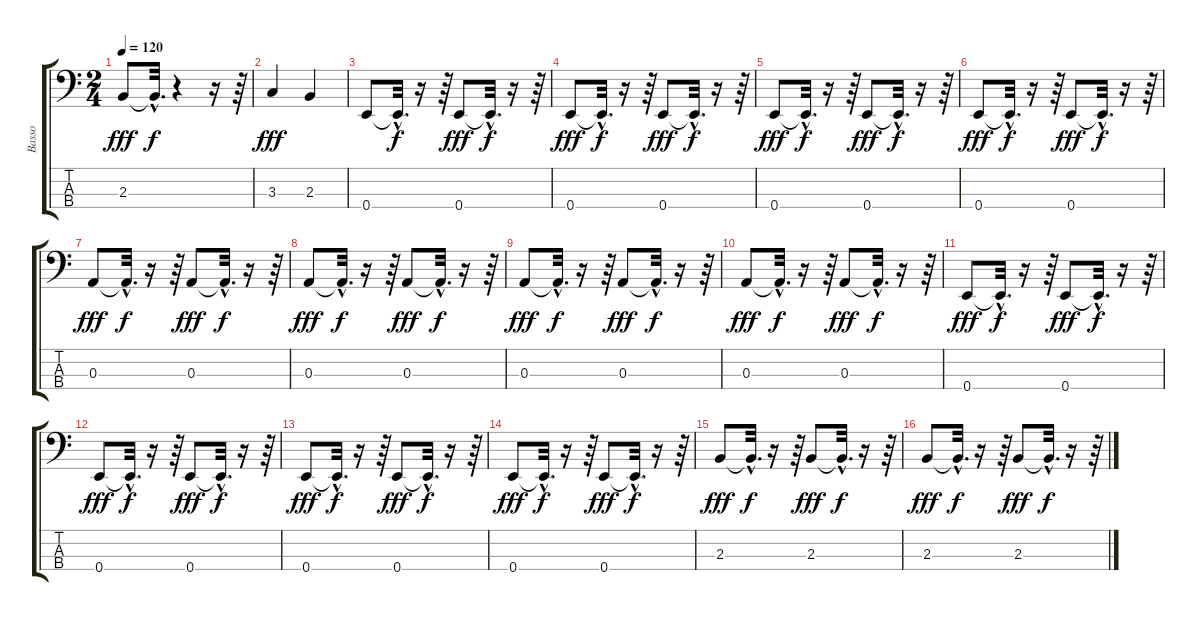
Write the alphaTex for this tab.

\track ("Basso" "Basso") {instrument electricbasspick}
\staff {score tabs}
\tuning (G2 D2 A1 E1) {hide}
\ts (2 4)
\tempo 120
\clef f4
\ks c
2.3.8{dy fff} 2.3{hac t}.32{d dy f} r.4 r.16 r.64 |
3.3.4{dy fff} 2.3.4 |
0.4.8 0.4{hac t}.32{d dy f} r.16 r.64 0.4.8{dy fff} 0.4{hac t}.32{d dy f} r.16 r.64 |
0.4.8{dy fff} 0.4{hac t}.32{d dy f} r.16 r.64 0.4.8{dy fff} 0.4{hac t}.32{d dy f} r.16 r.64 |
0.4.8{dy fff} 0.4{hac t}.32{d dy f} r.16 r.64 0.4.8{dy fff} 0.4{hac t}.32{d dy f} r.16 r.64 |
0.4.8{dy fff} 0.4{hac t}.32{d dy f} r.16 r.64 0.4.8{dy fff} 0.4{hac t}.32{d dy f} r.16 r.64 |
0.3.8{dy fff} 0.3{hac t}.32{d dy f} r.16 r.64 0.3.8{dy fff} 0.3{hac t}.32{d dy f} r.16 r.64 |
0.3.8{dy fff} 0.3{hac t}.32{d dy f} r.16 r.64 0.3.8{dy fff} 0.3{hac t}.32{d dy f} r.16 r.64 |
0.3.8{dy fff} 0.3{hac t}.32{d dy f} r.16 r.64 0.3.8{dy fff} 0.3{hac t}.32{d dy f} r.16 r.64 |
0.3.8{dy fff} 0.3{hac t}.32{d dy f} r.16 r.64 0.3.8{dy fff} 0.3{hac t}.32{d dy f} r.16 r.64 |
0.4.8{dy fff} 0.4{hac t}.32{d dy f} r.16 r.64 0.4.8{dy fff} 0.4{hac t}.32{d dy f} r.16 r.64 |
0.4.8{dy fff} 0.4{hac t}.32{d dy f} r.16 r.64 0.4.8{dy fff} 0.4{hac t}.32{d dy f} r.16 r.64 |
0.4.8{dy fff} 0.4{hac t}.32{d dy f} r.16 r.64 0.4.8{dy fff} 0.4{hac t}.32{d dy f} r.16 r.64 |
0.4.8{dy fff} 0.4{hac t}.32{d dy f} r.16 r.64 0.4.8{dy fff} 0.4{hac t}.32{d dy f} r.16 r.64 |
2.3.8{dy fff} 2.3{hac t}.32{d dy f} r.16 r.64 2.3.8{dy fff} 2.3{hac t}.32{d dy f} r.16 r.64 |
2.3.8{dy fff} 2.3{hac t}.32{d dy f} r.16 r.64 2.3.8{dy fff} 2.3{hac t}.32{d dy f} r.16 r.64
